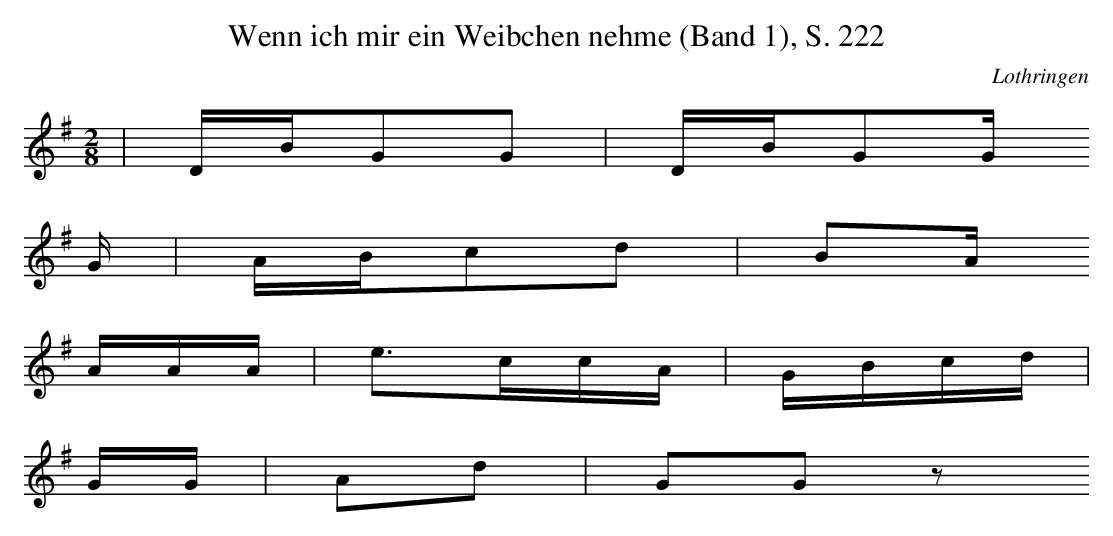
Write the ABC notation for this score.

X:1
T: Wenn ich mir ein Weibchen nehme (Band 1), S. 222
O: Lothringen
M: 2/8
L: 1/16
K: G
 | DBG2G2 | DBG2G
G | ABc2d2 | B2A
AAA | e3ccA | GBcd |
GG | A2d2 | G2G2z2
